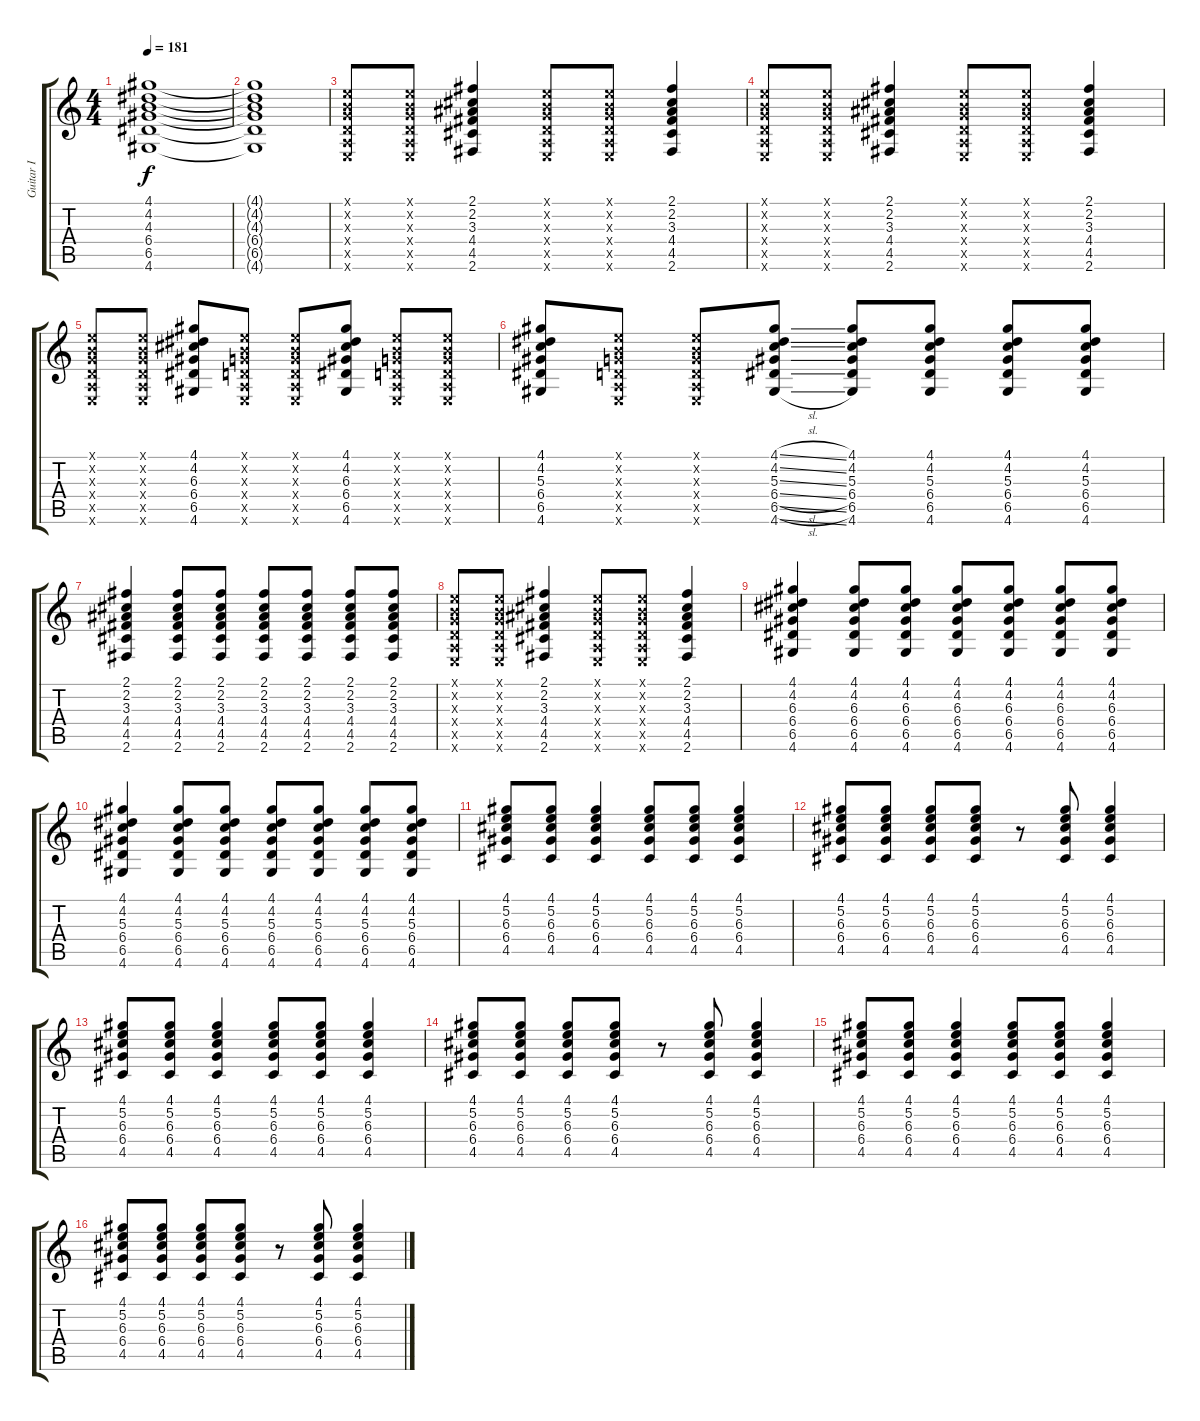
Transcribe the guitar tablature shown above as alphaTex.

\track ("Guitar I" "Guitar I") {instrument distortionguitar}
\staff {score tabs}
\tuning (E4 B3 G3 D3 A2 E2) {hide}
\ts (4 4)
\tempo 181
\clef g2
\ks c
(4.1 4.2 4.3 6.4 6.5 4.6).1{dy f} |
(4.1{t} 4.2{t} 4.3{t} 6.4{t} 6.5{t} 4.6{t}).1 |
(0.1{x} 0.2{x} 0.3{x} 0.4{x} 0.5{x} 0.6{x}).8 (0.1{x} 0.2{x} 0.3{x} 0.4{x} 0.5{x} 0.6{x}).8 (2.1 2.2 3.3 4.4 4.5 2.6).4 (0.1{x} 0.2{x} 0.3{x} 0.4{x} 0.5{x} 0.6{x}).8 (0.1{x} 0.2{x} 0.3{x} 0.4{x} 0.5{x} 0.6{x}).8 (2.1 2.2 3.3 4.4 4.5 2.6).4 |
(0.1{x} 0.2{x} 0.3{x} 0.4{x} 0.5{x} 0.6{x}).8 (0.1{x} 0.2{x} 0.3{x} 0.4{x} 0.5{x} 0.6{x}).8 (2.1 2.2 3.3 4.4 4.5 2.6).4 (0.1{x} 0.2{x} 0.3{x} 0.4{x} 0.5{x} 0.6{x}).8 (0.1{x} 0.2{x} 0.3{x} 0.4{x} 0.5{x} 0.6{x}).8 (2.1 2.2 3.3 4.4 4.5 2.6).4 |
(0.1{x} 0.2{x} 0.3{x} 0.4{x} 0.5{x} 0.6{x}).8 (0.1{x} 0.2{x} 0.3{x} 0.4{x} 0.5{x} 0.6{x}).8 (4.1 4.2 6.3 6.4 6.5 4.6).8 (0.1{x} 0.2{x} 0.3{x} 0.4{x} 0.5{x} 0.6{x}).8 (0.1{x} 0.2{x} 0.3{x} 0.4{x} 0.5{x} 0.6{x}).8 (4.1 4.2 6.3 6.4 6.5 4.6).8 (0.1{x} 0.2{x} 0.3{x} 0.4{x} 0.5{x} 0.6{x}).8 (0.1{x} 0.2{x} 0.3{x} 0.4{x} 0.5{x} 0.6{x}).8 |
(4.1 4.2 5.3 6.4 6.5 4.6).8 (0.1{x} 0.2{x} 0.3{x} 0.4{x} 0.5{x} 0.6{x}).8 (0.1{x} 0.2{x} 0.3{x} 0.4{x} 0.5{x} 0.6{x}).8 (4.1{sl} 4.2{sl} 5.3{sl} 6.4{sl} 6.5{sl} 4.6{sl}).8 (4.1 4.2 5.3 6.4 6.5 4.6).8 (4.1 4.2 5.3 6.4 6.5 4.6).8 (4.1 4.2 5.3 6.4 6.5 4.6).8 (4.1 4.2 5.3 6.4 6.5 4.6).8 |
(2.1 2.2 3.3 4.4 4.5 2.6).4 (2.1 2.2 3.3 4.4 4.5 2.6).8 (2.1 2.2 3.3 4.4 4.5 2.6).8 (2.1 2.2 3.3 4.4 4.5 2.6).8 (2.1 2.2 3.3 4.4 4.5 2.6).8 (2.1 2.2 3.3 4.4 4.5 2.6).8 (2.1 2.2 3.3 4.4 4.5 2.6).8 |
(0.1{x} 0.2{x} 0.3{x} 0.4{x} 0.5{x} 0.6{x}).8 (0.1{x} 0.2{x} 0.3{x} 0.4{x} 0.5{x} 0.6{x}).8 (2.1 2.2 3.3 4.4 4.5 2.6).4 (0.1{x} 0.2{x} 0.3{x} 0.4{x} 0.5{x} 0.6{x}).8 (0.1{x} 0.2{x} 0.3{x} 0.4{x} 0.5{x} 0.6{x}).8 (2.1 2.2 3.3 4.4 4.5 2.6).4 |
(4.1 4.2 6.3 6.4 6.5 4.6).4 (4.1 4.2 6.3 6.4 6.5 4.6).8 (4.1 4.2 6.3 6.4 6.5 4.6).8 (4.1 4.2 6.3 6.4 6.5 4.6).8 (4.1 4.2 6.3 6.4 6.5 4.6).8 (4.1 4.2 6.3 6.4 6.5 4.6).8 (4.1 4.2 6.3 6.4 6.5 4.6).8 |
(4.1 4.2 5.3 6.4 6.5 4.6).4 (4.1 4.2 5.3 6.4 6.5 4.6).8 (4.1 4.2 5.3 6.4 6.5 4.6).8 (4.1 4.2 5.3 6.4 6.5 4.6).8 (4.1 4.2 5.3 6.4 6.5 4.6).8 (4.1 4.2 5.3 6.4 6.5 4.6).8 (4.1 4.2 5.3 6.4 6.5 4.6).8 |
(4.1 5.2 6.3 6.4 4.5).8 (4.1 5.2 6.3 6.4 4.5).8 (4.1 5.2 6.3 6.4 4.5).4 (4.1 5.2 6.3 6.4 4.5).8 (4.1 5.2 6.3 6.4 4.5).8 (4.1 5.2 6.3 6.4 4.5).4 |
(4.1 5.2 6.3 6.4 4.5).8 (4.1 5.2 6.3 6.4 4.5).8 (4.1 5.2 6.3 6.4 4.5).8 (4.1 5.2 6.3 6.4 4.5).8 r.8 (4.1 5.2 6.3 6.4 4.5).8 (4.1 5.2 6.3 6.4 4.5).4 |
(4.1 5.2 6.3 6.4 4.5).8 (4.1 5.2 6.3 6.4 4.5).8 (4.1 5.2 6.3 6.4 4.5).4 (4.1 5.2 6.3 6.4 4.5).8 (4.1 5.2 6.3 6.4 4.5).8 (4.1 5.2 6.3 6.4 4.5).4 |
(4.1 5.2 6.3 6.4 4.5).8 (4.1 5.2 6.3 6.4 4.5).8 (4.1 5.2 6.3 6.4 4.5).8 (4.1 5.2 6.3 6.4 4.5).8 r.8 (4.1 5.2 6.3 6.4 4.5).8 (4.1 5.2 6.3 6.4 4.5).4 |
(4.1 5.2 6.3 6.4 4.5).8 (4.1 5.2 6.3 6.4 4.5).8 (4.1 5.2 6.3 6.4 4.5).4 (4.1 5.2 6.3 6.4 4.5).8 (4.1 5.2 6.3 6.4 4.5).8 (4.1 5.2 6.3 6.4 4.5).4 |
(4.1 5.2 6.3 6.4 4.5).8 (4.1 5.2 6.3 6.4 4.5).8 (4.1 5.2 6.3 6.4 4.5).8 (4.1 5.2 6.3 6.4 4.5).8 r.8 (4.1 5.2 6.3 6.4 4.5).8 (4.1 5.2 6.3 6.4 4.5).4
